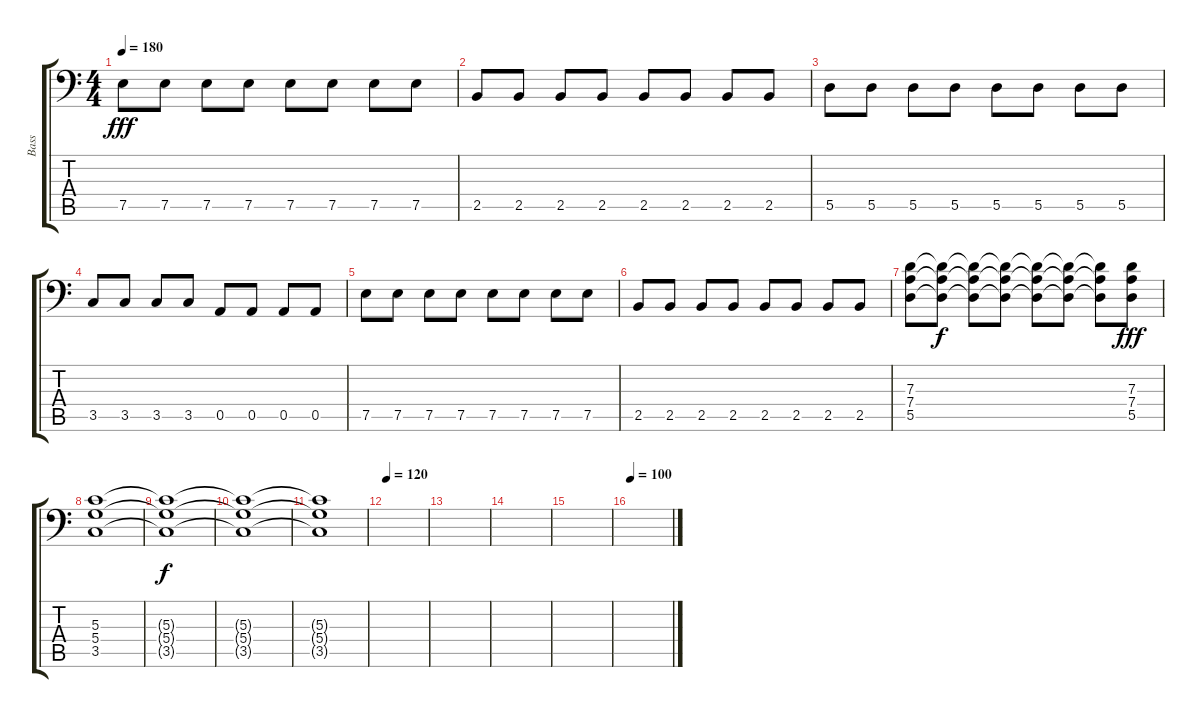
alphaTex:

\track ("Bass" "Bass") {instrument electricbassfinger}
\staff {score tabs}
\tuning (E3 B2 G2 D2 A1 E1) {hide}
\ts (4 4)
\tempo 180
\clef f4
\ks c
7.5.8{dy fff} 7.5.8 7.5.8 7.5.8 7.5.8 7.5.8 7.5.8 7.5.8 |
2.5.8 2.5.8 2.5.8 2.5.8 2.5.8 2.5.8 2.5.8 2.5.8 |
5.5.8 5.5.8 5.5.8 5.5.8 5.5.8 5.5.8 5.5.8 5.5.8 |
3.5.8 3.5.8 3.5.8 3.5.8 0.5.8 0.5.8 0.5.8 0.5.8 |
7.5.8 7.5.8 7.5.8 7.5.8 7.5.8 7.5.8 7.5.8 7.5.8 |
2.5.8 2.5.8 2.5.8 2.5.8 2.5.8 2.5.8 2.5.8 2.5.8 |
(7.3 7.4 5.5).8 (7.3{t} 7.4{t} 5.5{t}).8{dy f} (7.3{t} 7.4{t} 5.5{t}).8 (7.3{t} 7.4{t} 5.5{t}).8 (7.3{t} 7.4{t} 5.5{t}).8 (7.3{t} 7.4{t} 5.5{t}).8 (7.3{t} 7.4{t} 5.5{t}).8 (7.3 7.4 5.5).8{dy fff} |
(5.3 5.4 3.5).1 |
(5.3{t} 5.4{t} 3.5{t}).1{dy f} |
(5.3{t} 5.4{t} 3.5{t}).1 |
(5.3{t} 5.4{t} 3.5{t}).1 |
\tempo 120
|
|
|
|
\tempo 100
